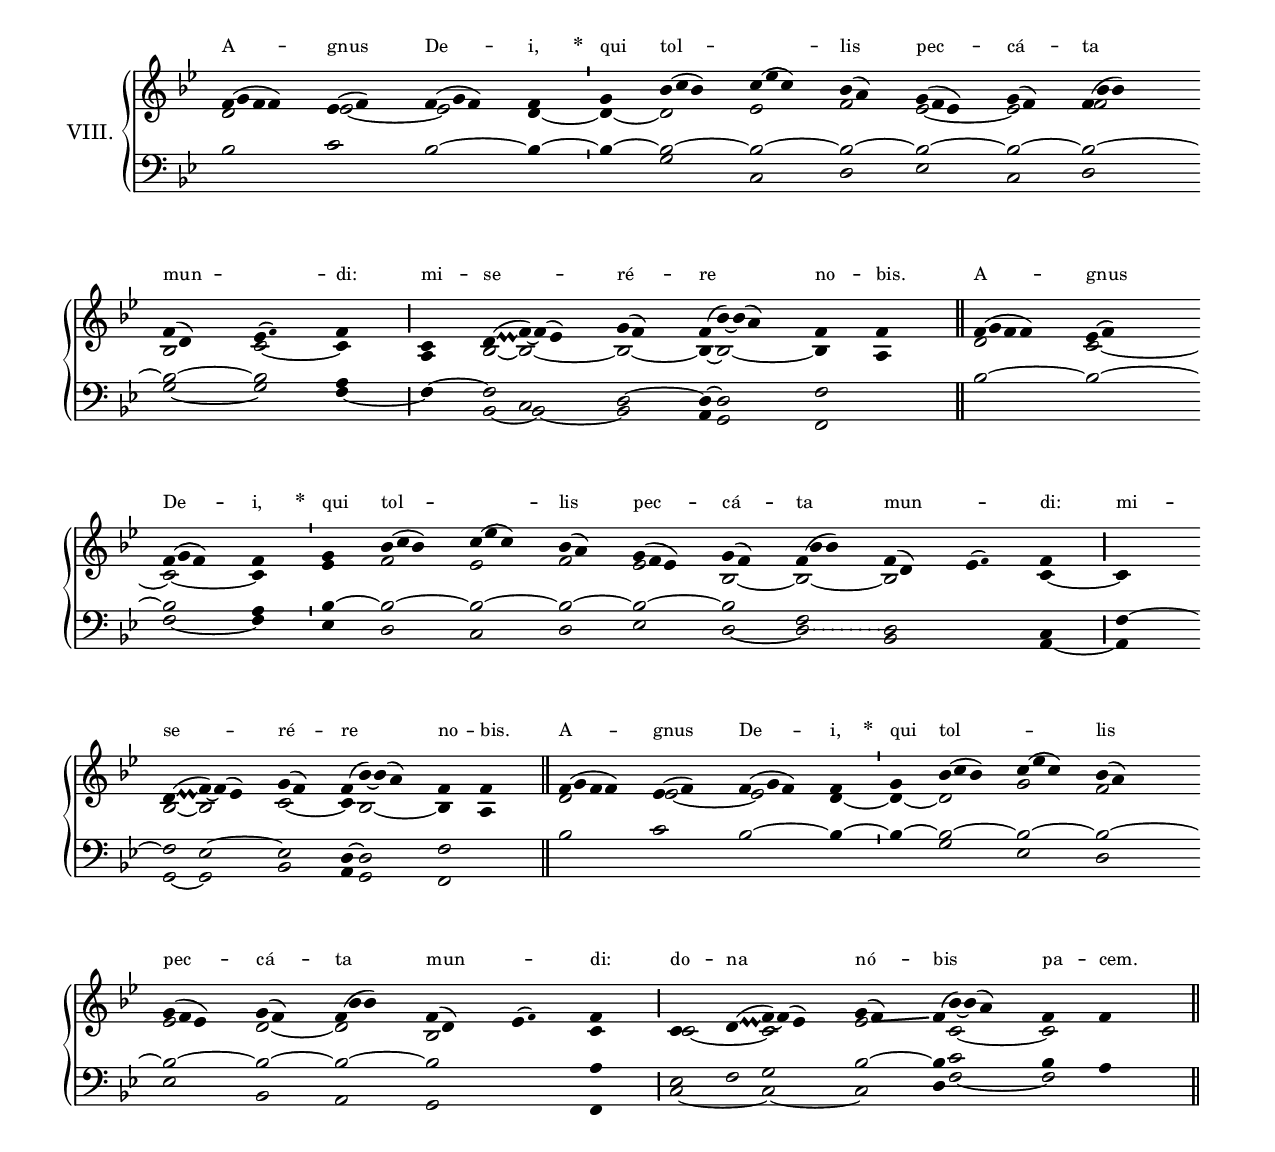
\version "2.18"
\include "gregorian.ly"
\include "noh2.ily"

%Page reference: page v.40
%(volume.page)

global = {
 \key f \mixolydian
 \cadenzaOn 
 \override Glissando #'thickness = #2.0
}

chantText = \lyricmode {
A -- gnus De -- i, 
\set stanza = " * " qui tol -- _ lis pec -- cá -- ta mun -- _ di: 
mi -- se -- ré -- re no -- bis. 
A -- gnus De -- i, 
\set stanza = " * " qui tol -- _ lis pec -- cá -- ta mun -- _ di: 
mi -- se -- ré -- re no -- bis. 
A -- gnus De -- i, 
\set stanza = " * " qui tol -- _ lis pec -- cá -- ta mun -- _ di: 
do -- na nó -- bis pa -- cem. }

chantMusic = {
\tieDown   f'4 ( g'4 f'4 f'4) ees'4 ( f'4) f'4 ( g'4 f'4) f'4 \divisioMinima
 g'4 bes'4 ( c''4 bes'4) c''4 ( ees''4 c''4) bes'4 ( a'4) g'4 ( f'4 ees'4) g'4 ( f'4) f'4 ( bes'4 bes'4) \forceBreak
 f'4 ( d'4) ees'4 ( \once \tweak #'font-size #-4 f' ) f'4 \divisioMaior
 c'4 d'4 ( \quil ees' f'4) ~ f'4 ( ees'4) g'4 ( f'4) f'4 ( bes'4) ~ bes'4 ( a'4) f'4 f'4 \finalis
 f'4 ( g'4 f'4 f'4) ees'4 ( f'4) \forceBreak
 f'4 ( g'4 f'4) f'4 \divisioMinima
 g'4 bes'4 ( c''4 bes'4) c''4 ( ees''4 c''4) bes'4 ( a'4) g'4 ( f'4 ees'4) g'4 ( f'4) f'4 ( bes'4 bes'4) f'4 ( d'4) ees'4 ( \once \tweak #'font-size #-4 f' ) f'4 \divisioMaior
 c'4 \forceBreak
 d'4 ( \quil ees' f'4) ~ f'4 ( ees'4) g'4 ( f'4) f'4 ( bes'4) ~ bes'4 ( a'4) f'4 f'4 \finalis
 f'4 ( g'4 f'4 f'4) ees'4 ( f'4) f'4 ( g'4 f'4) f'4 \divisioMinima
 g'4 bes'4 ( c''4 bes'4) c''4 ( ees''4 c''4) bes'4 ( a'4) \forceBreak
 g'4 ( f'4 ees'4) g'4 ( f'4) f'4 ( bes'4 bes'4) f'4 ( d'4) ees'4 ( \once \tweak #'font-size #-4 f' ) f'4 \divisioMaior
 c'4 d'4 ( \quil ees' f'4) ~ f'4 ( ees'4) g'4 ( f'4) f'4 ( bes'4) ~ bes'4 ( a'4) f'4 f'4 \finalis

}

altoMusic = {
d'2*4/2 ees'2 ~ ees'2*3/2 d'4 ~ \divisioMinima
d'4 ~ d'2*3/2 ees'2*3/2 f'2 ees'2*3/2 ~ ees'2 f'2*3/2 bes2 c'2 ~ c'4 \divisioMaior
a4 bes2 ~ bes2*3/2 ~ bes2 ~ bes4 ~ bes2*3/2 ~ bes4 a4 \finalis
d'2*4/2 c'2 ~ c'2*3/2 ~ c'4 \divisioMinima
ees'4 f'2*3/2 ees'2*3/2 f'2 ees'2*3/2 bes2 ~ bes2*3/2 ~ bes2*4/2 c'4 ~ \divisioMaior
c'4 bes2 ~ bes2*3/2 c'2 ~ c'4 bes2*3/2 ~ bes4 a4 \finalis
d'2*4/2 ees'2 ~ ees'2*3/2 d'4 ~ \divisioMinima
d'4 ~ d'2*3/2 g'2*3/2 f'2 ees'2*3/2 d'2 ~ d'2*3/2 bes2*4/2 c'4 \divisioMaior
c'2*3/2 ~ c'2*3/2 ees'2 -\tweak Glissando.Y-offset #-0.8 \glissando f'4 c'2*3/2 ~ c'2 \finalis
}

tenorMusic = {
bes2*4/2 c'2 bes2*3/2 ~ bes4 ~ \divisioMinima
bes4 ~ bes2*3/2 ~ bes2*3/2 ~ bes2 ~ bes2*3/2 ~ bes2 ~ bes2*3/2 ~ bes2 ~ bes2 a4 \divisioMaior
f4 ~ f2 c2*3/2 d2 ~ d4 ~ d2*3/2 f2 \finalis
bes2*4/2 ~ bes2 ~ bes2*3/2 a4 \divisioMinima
bes4 ~ bes2*3/2 ~ bes2*3/2 ~ bes2 ~ bes2*3/2 ~ bes2 f2*3/2 d2*4/2 c4 \divisioMaior
f4 ~ f2 ees2*3/2 ~ ees2 d4 ~ d2*3/2 f2 \finalis
bes2*4/2 c'2 bes2*3/2 ~ bes4 ~ \divisioMinima
bes4 ~ bes2*3/2 ~ bes2*3/2 ~ bes2 ~ bes2*3/2 ~ bes2 ~ bes2*3/2 ~ bes2*4/2 a4 \divisioMaior
ees2*1/2 f2 g2*3/2 bes2 ~ bes4 c'2*3/2 bes4 a4 \finalis
}

bassMusic = {
r2*11/2 g2*3/2 c2*3/2 d2 ees2*3/2 c2 d2*3/2 g2 ~ g2 f4 ~ \divisioMaior
f4 bes,2 ~ bes,2*3/2 ~ bes,2 a,4 g,2*3/2 f,2 \finalis
r2*6/2 f2*3/2 ~ f4 \divisioMinima
ees4 d2*3/2 c2*3/2 d2 ees2*3/2 d2 ~ d2*3/2 bes,2*4/2 a,4 ~ \divisioMaior
a,4 g,2 ~ g,2*3/2 bes,2 a,4 g,2*3/2 f,2 \finalis
r2*10/2 \divisioMinima
r4 g2*3/2 ees2*3/2 d2 ees2*3/2 bes,2 a,2*3/2 g,2*4/2 f,4 \divisioMaior
c2*3/2 ~ c2*3/2 ~ c2 d4 f2*3/2 ~ f2 \finalis
}

voiceLines = {
\voiceLineStyle


s2*70/2
\allowVoiceLineBreak
\voiceLine "down" "down" d2*3/2 d2*1/2


}

\score{
  <<
    \new Lyrics
    \new GrandStaff <<
      \set GrandStaff.autoBeaming = ##f
      \set GrandStaff.instrumentName = \markup \center-column {
        "VIII."
      }
      \new Staff = up <<
        \new Voice = "chant" {
          \voiceOne \global \chantMusic
        }
        \new Voice {
          \voiceTwo \global \altoMusic
        }
      >>

      \new Staff = down <<
        \clef bass
        \new Voice {
          \voiceOne \global \tenorMusic
        }
        \new Voice {
          \voiceTwo \global \bassMusic
        }
	\new Voice {
        \voiceThree \global \voiceLines
        }
      >>
    >>
    \context Lyrics {
      \lyricsto chant {
      \chantText
    }
    }
  >>
  \layout{
  }
  
}
